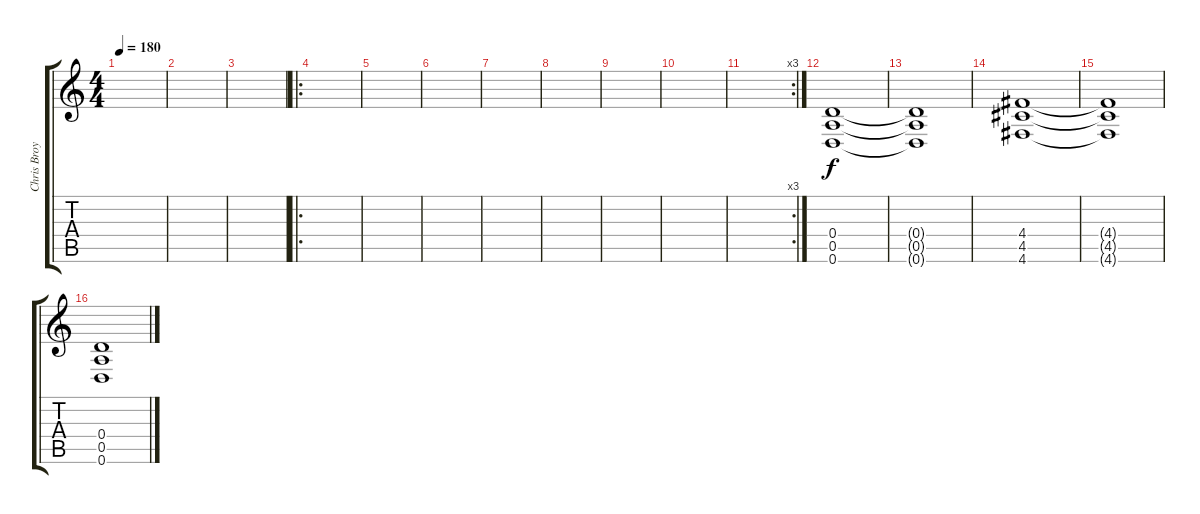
\track ("Chris Broyles" "Chris Broy") {instrument overdrivenguitar}
\staff {score tabs}
\tuning (E4 B3 G3 D3 A2 D2) {hide}
\ts (4 4)
\tempo 180
\clef g2
\ks c
|
|
|
\ro
|
|
|
|
|
|
|
\rc 3
|
(0.4 0.5 0.6).1 |
(0.4{t} 0.5{t} 0.6{t}).1 |
(4.4 4.5 4.6).1 |
(4.4{t} 4.5{t} 4.6{t}).1 |
(0.4 0.5 0.6).1
